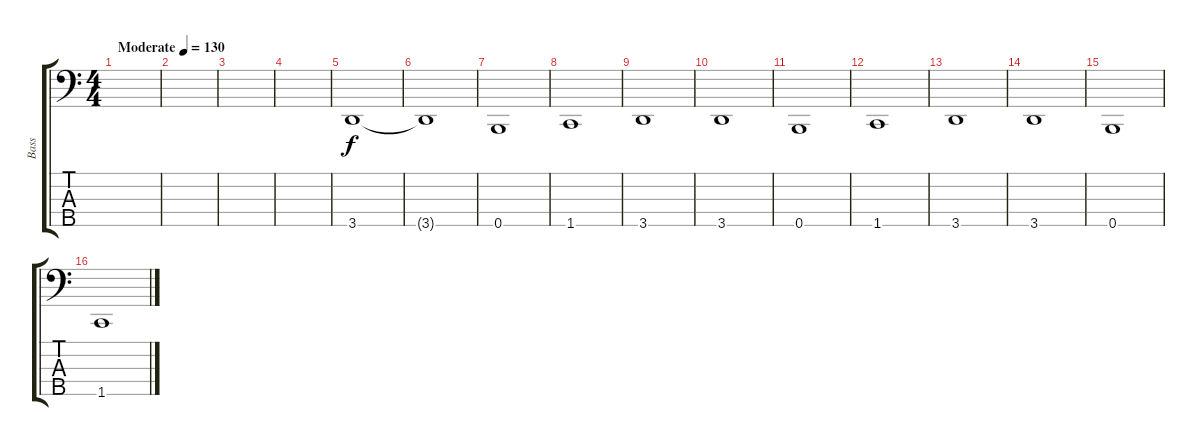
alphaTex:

\track ("Bass" "Bass") {instrument electricbassfinger}
\staff {score tabs}
\tuning (G2 D2 A1 E1 B0) {hide}
\ts (4 4)
\tempo (130 "Moderate")
\clef f4
\ks c
|
|
|
|
3.5.1 |
3.5{t}.1 |
0.5.1 |
1.5.1 |
3.5.1 |
3.5.1 |
0.5.1 |
1.5.1 |
3.5.1 |
3.5.1 |
0.5.1 |
1.5.1
